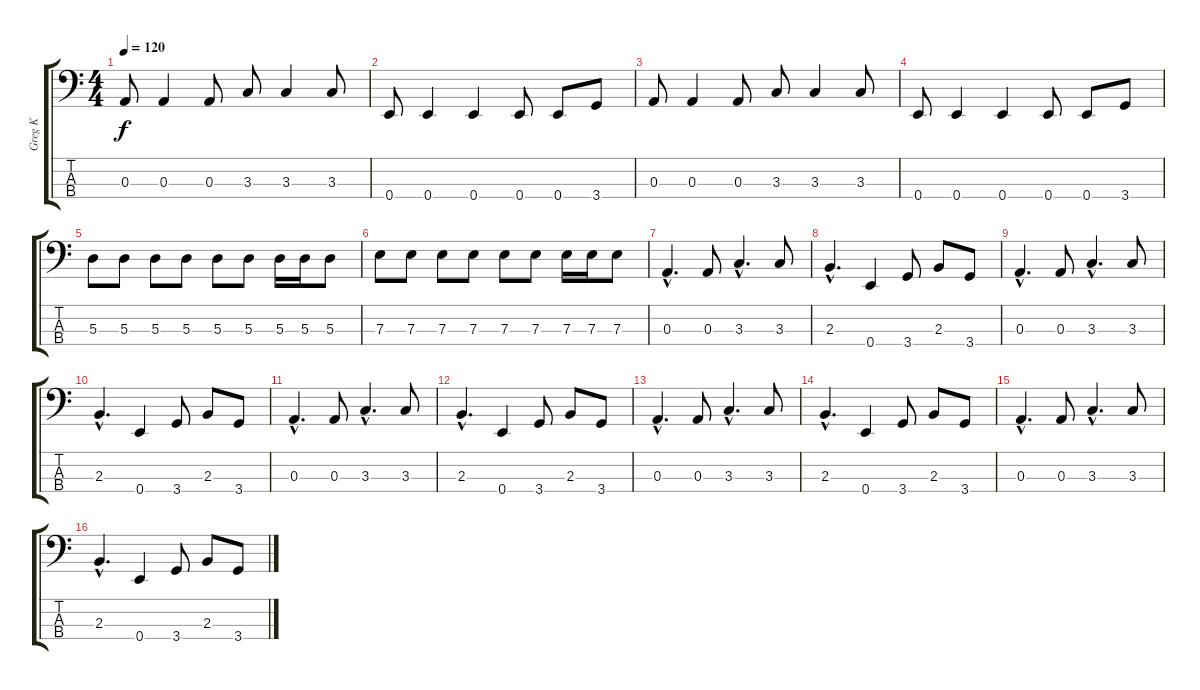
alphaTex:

\track ("Greg K" "Greg K") {instrument electricbassfinger}
\staff {score tabs}
\tuning (G2 D2 A1 E1) {hide}
\ts (4 4)
\tempo 120
\clef f4
\ks c
0.3.8{dy f} 0.3.4 0.3.8 3.3.8 3.3.4 3.3.8 |
0.4.8 0.4.4 0.4.4 0.4.8 0.4.8 3.4.8 |
0.3.8 0.3.4 0.3.8 3.3.8 3.3.4 3.3.8 |
0.4.8 0.4.4 0.4.4 0.4.8 0.4.8 3.4.8 |
5.3.8 5.3.8 5.3.8 5.3.8 5.3.8 5.3.8 5.3.16 5.3.16 5.3.8 |
7.3.8 7.3.8 7.3.8 7.3.8 7.3.8 7.3.8 7.3.16 7.3.16 7.3.8 |
0.3{hac}.4{d} 0.3.8 3.3{hac}.4{d} 3.3.8 |
2.3{hac}.4{d} 0.4.4 3.4.8 2.3.8 3.4.8 |
0.3{hac}.4{d} 0.3.8 3.3{hac}.4{d} 3.3.8 |
2.3{hac}.4{d} 0.4.4 3.4.8 2.3.8 3.4.8 |
0.3{hac}.4{d} 0.3.8 3.3{hac}.4{d} 3.3.8 |
2.3{hac}.4{d} 0.4.4 3.4.8 2.3.8 3.4.8 |
0.3{hac}.4{d} 0.3.8 3.3{hac}.4{d} 3.3.8 |
2.3{hac}.4{d} 0.4.4 3.4.8 2.3.8 3.4.8 |
0.3{hac}.4{d} 0.3.8 3.3{hac}.4{d} 3.3.8 |
2.3{hac}.4{d} 0.4.4 3.4.8 2.3.8 3.4.8
